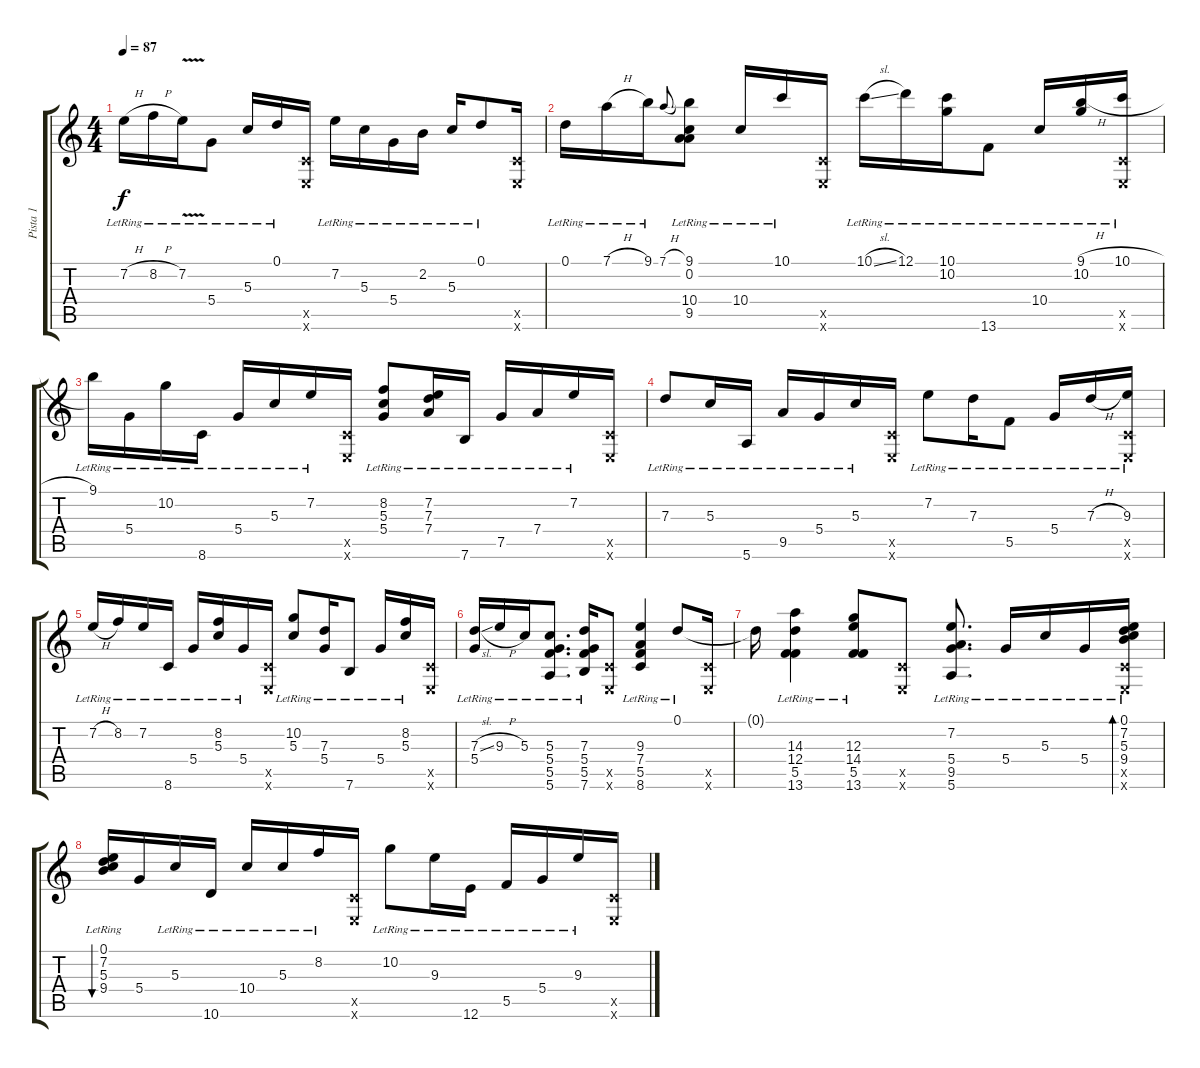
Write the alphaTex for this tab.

\track ("Pista 1" "Pista 1") {instrument acousticguitarsteel}
\staff {score tabs}
\tuning (D4 A3 G3 D3 C3 E2) {hide}
\ts (4 4)
\tempo 87
\clef g2
\ks c
7.2{h lr}.16{dy f} 8.2{h lr}.16 7.2{v lr}.16 5.4{lr}.8 5.3{lr}.16 0.1{lr}.16 (0.5{x} 0.6{x}).16 7.2{lr}.16 5.3{lr}.16 5.4{lr}.16 2.2{lr}.16 5.3{lr}.16 0.1{lr}.8 (0.5{x} 0.6{x}).16 |
0.1{lr}.16 7.1{h lr}.16 9.1{lr}.16 7.1{h}.8{gr onbeat} (9.1{lr} 0.2{lr} 10.4{lr} 9.5{lr}).8 10.4{lr}.16 10.1{lr}.16 (0.5{x} 0.6{x}).16 10.1{sl lr}.16 12.1{lr}.16 (10.1{lr} 10.2{lr}).16 13.6{lr}.8 10.4{lr}.16 (9.1{h lr} 10.2{lr}).16 (10.1{h lr} 0.5{x} 0.6{x}).16 |
9.1{lr}.16 5.4{lr}.16 10.2{lr}.16 8.6{lr}.16 5.4{lr}.16 5.3{lr}.16 7.2{lr}.16 (0.5{x} 0.6{x}).16 (8.2{lr} 5.3{lr} 5.4{lr}).8 (7.2{lr} 7.3{lr} 7.4{lr}).16 7.6{lr}.16 7.5{lr}.16 7.4{lr}.16 7.2{lr}.16 (0.5{x} 0.6{x}).16 |
7.3{lr}.8 5.3{lr}.16 5.6{lr}.16 9.5{lr}.16 5.4{lr}.16 5.3{lr}.16 (0.5{x} 0.6{x}).16 7.2{lr}.8 7.3{lr}.16 5.5{lr}.8 5.4{lr}.16 7.3{h lr}.16 (9.3{lr} 0.5{x} 0.6{x}).16 |
7.2{h lr}.16 8.2{lr}.16 7.2{lr}.16 8.6{lr}.16 5.4{lr}.16 (8.2{lr} 5.3{lr}).16 5.4{lr}.16 (0.5{x} 0.6{x}).16 (10.2{lr} 5.3{lr}).8 (7.3{lr} 5.4{lr}).16 7.6{lr}.8 5.4{lr}.16 (8.2{lr} 5.3{lr}).16 (0.5{x} 0.6{x}).16 |
(7.3{sl lr} 5.4{lr}).16 9.3{h lr}.16 5.3{lr}.16 (5.3{lr} 5.4{lr} 5.5{lr} 5.6{lr}).8{d} (7.3{lr} 5.4{lr} 5.5{lr} 7.6{lr}).16 (0.5{x} 0.6{x}).8 (9.3{lr} 7.4{lr} 5.5{lr} 8.6{lr}).4 0.1{lr}.8 (0.5{x} 0.6{x}).16 |
0.1{t}.16 (14.3{lr} 12.4{lr} 5.5{lr} 13.6{lr}).4 (12.3{lr} 14.4{lr} 5.5{lr} 13.6{lr}).8 (0.5{x} 0.6{x}).8 (7.2{lr} 5.4{lr} 9.5{lr} 5.6{lr}).8{d} 5.4{lr}.16 5.3{lr}.16 5.4{lr}.16 (0.1{lr} 7.2{lr} 5.3{lr} 9.4{lr} 0.5{x} 0.6{x}).16{bd 30} |
(0.1{lr} 7.2{lr} 5.3{lr} 9.4{lr}).16{bu 30} 5.4.16 5.3{lr}.16 10.6{lr}.16 10.4{lr}.16 5.3{lr}.16 8.2{lr}.16 (0.5{x} 0.6{x}).16 10.2{lr}.8 9.3{lr}.16 12.6{lr}.16 5.5{lr}.16 5.4{lr}.16 9.3{lr}.16 (0.5{x} 0.6{x}).16
